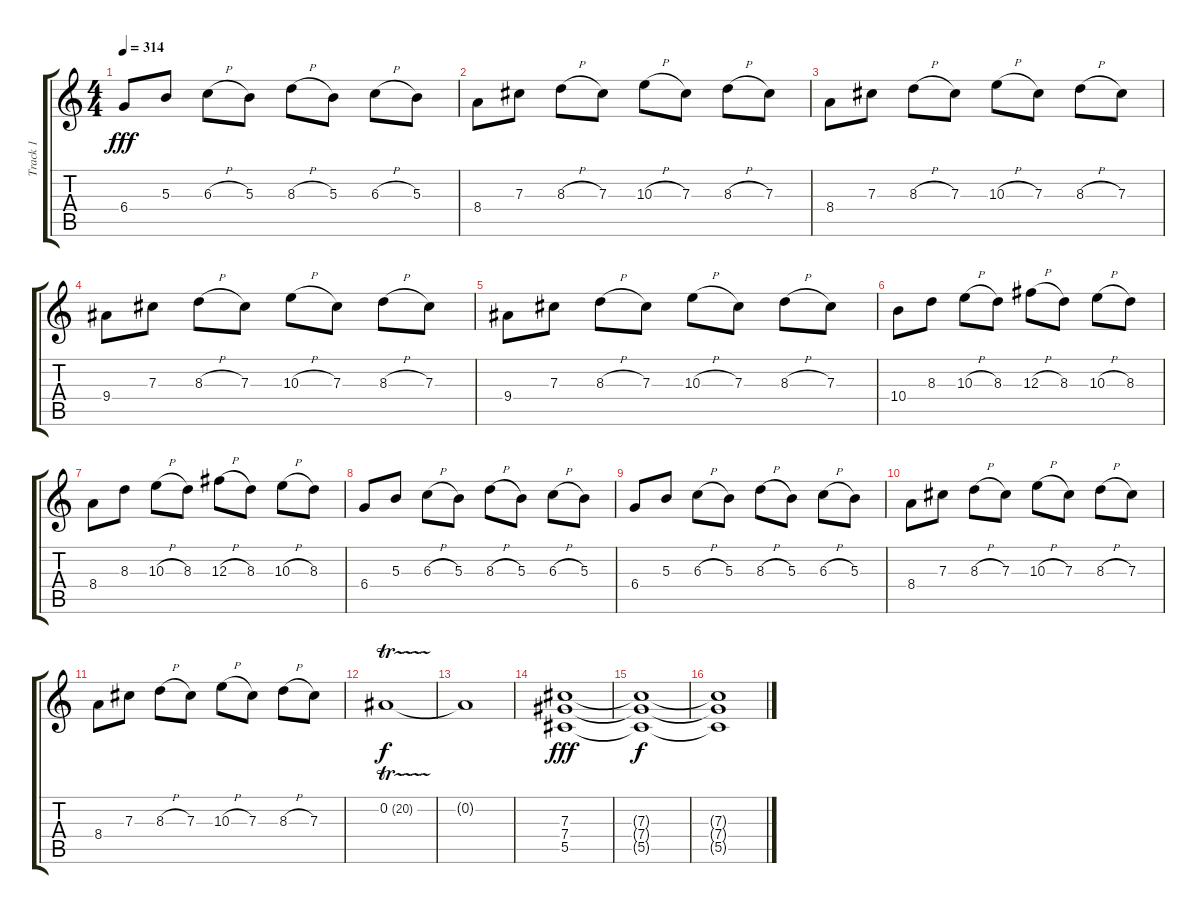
\track ("Track 1" "Track 1") {instrument electricguitarclean}
\staff {score tabs}
\tuning (Eb4 Bb3 Gb3 Db3 Ab2 Eb2) {hide}
\ts (4 4)
\tempo 314
\clef g2
\ks c
6.4.8{dy fff} 5.3.8 6.3{h}.8 5.3.8 8.3{h}.8 5.3.8 6.3{h}.8 5.3.8 |
8.4.8 7.3.8 8.3{h}.8 7.3.8 10.3{h}.8 7.3.8 8.3{h}.8 7.3.8 |
8.4.8 7.3.8 8.3{h}.8 7.3.8 10.3{h}.8 7.3.8 8.3{h}.8 7.3.8 |
9.4.8 7.3.8 8.3{h}.8 7.3.8 10.3{h}.8 7.3.8 8.3{h}.8 7.3.8 |
9.4.8 7.3.8 8.3{h}.8 7.3.8 10.3{h}.8 7.3.8 8.3{h}.8 7.3.8 |
10.4.8 8.3.8 10.3{h}.8 8.3.8 12.3{h}.8 8.3.8 10.3{h}.8 8.3.8 |
8.4.8 8.3.8 10.3{h}.8 8.3.8 12.3{h}.8 8.3.8 10.3{h}.8 8.3.8 |
6.4.8 5.3.8 6.3{h}.8 5.3.8 8.3{h}.8 5.3.8 6.3{h}.8 5.3.8 |
6.4.8 5.3.8 6.3{h}.8 5.3.8 8.3{h}.8 5.3.8 6.3{h}.8 5.3.8 |
8.4.8 7.3.8 8.3{h}.8 7.3.8 10.3{h}.8 7.3.8 8.3{h}.8 7.3.8 |
8.4.8 7.3.8 8.3{h}.8 7.3.8 10.3{h}.8 7.3.8 8.3{h}.8 7.3.8 |
0.2{tr (20 16)}.1{dy f} |
0.2{t}.1 |
(7.3 7.4 5.5).1{dy fff} |
(7.3{t} 7.4{t} 5.5{t}).1{dy f} |
(7.3{t} 7.4{t} 5.5{t}).1
